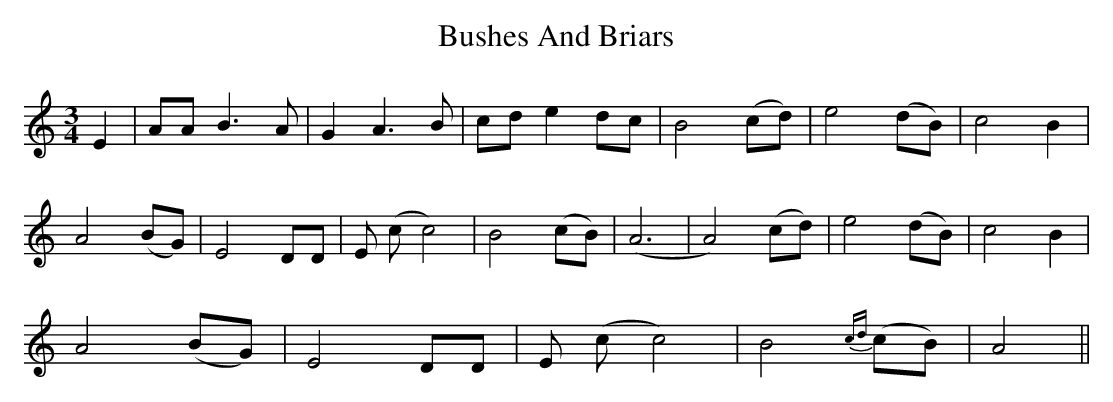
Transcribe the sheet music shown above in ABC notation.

X:1
T: Bushes And Briars
M: 3/4
L: 1/8
K: Amin
E2|AA B3 A|G2 A3 B|cd e2 dc|B4 (cd)|e4 (dB)|c4 B2|
A4 (BG)|E4 DD|E (c c4)|B4 (cB)|(A6|A4) (cd)|e4 (dB)|c4 B2|
A4 (BG)|E4 DD|E (c c4)|B4 {cd}(cB)|A4||
